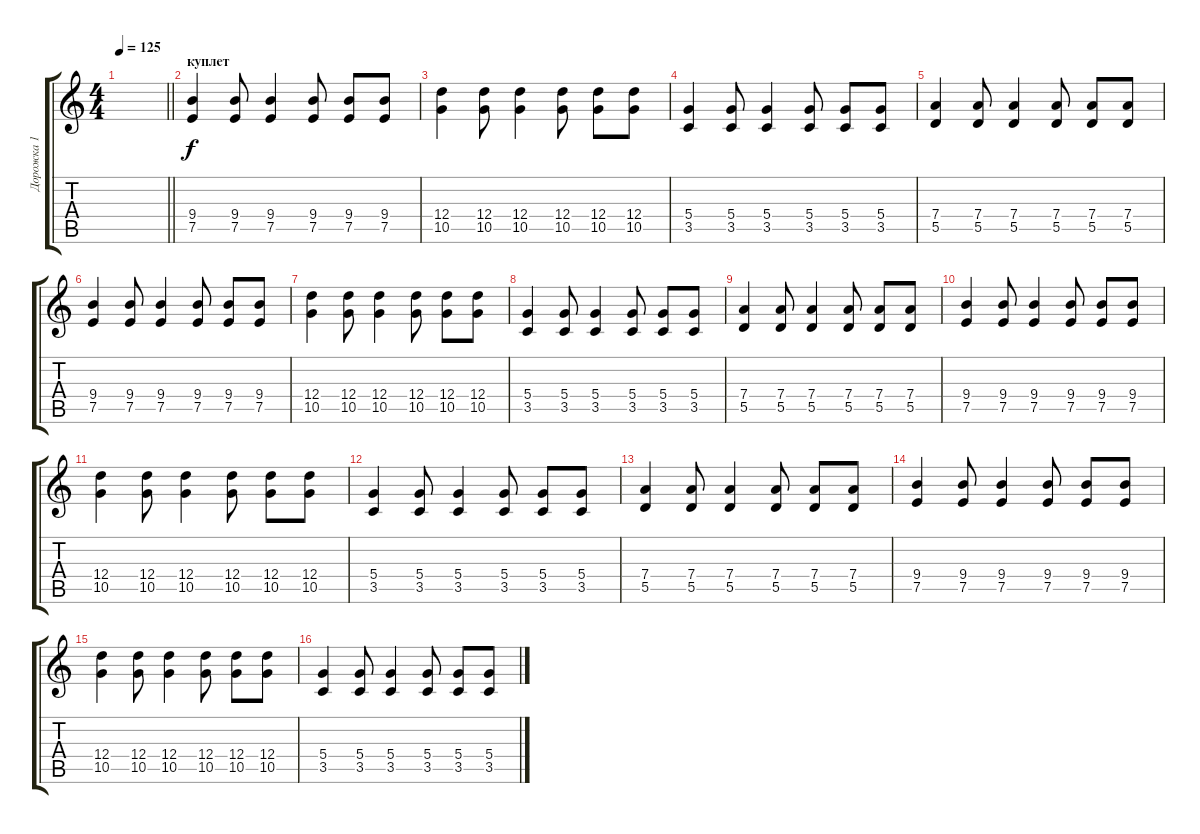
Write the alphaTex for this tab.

\track ("Дорожка 1" "Дорожка 1") {instrument electricguitarclean}
\staff {score tabs}
\tuning (E4 B3 G3 D3 A2 E2) {hide}
\ts (4 4)
\tempo 125
\clef g2
\barLineRight lightlight
\ks c
|
\section ("" "куплет")
(9.4 7.5).4 (9.4 7.5).8 (9.4 7.5).4 (9.4 7.5).8 (9.4 7.5).8 (9.4 7.5).8 |
(12.4 10.5).4 (12.4 10.5).8 (12.4 10.5).4 (12.4 10.5).8 (12.4 10.5).8 (12.4 10.5).8 |
(5.4 3.5).4 (5.4 3.5).8 (5.4 3.5).4 (5.4 3.5).8 (5.4 3.5).8 (5.4 3.5).8 |
(7.4 5.5).4 (7.4 5.5).8 (7.4 5.5).4 (7.4 5.5).8 (7.4 5.5).8 (7.4 5.5).8 |
(9.4 7.5).4 (9.4 7.5).8 (9.4 7.5).4 (9.4 7.5).8 (9.4 7.5).8 (9.4 7.5).8 |
(12.4 10.5).4 (12.4 10.5).8 (12.4 10.5).4 (12.4 10.5).8 (12.4 10.5).8 (12.4 10.5).8 |
(5.4 3.5).4 (5.4 3.5).8 (5.4 3.5).4 (5.4 3.5).8 (5.4 3.5).8 (5.4 3.5).8 |
(7.4 5.5).4 (7.4 5.5).8 (7.4 5.5).4 (7.4 5.5).8 (7.4 5.5).8 (7.4 5.5).8 |
(9.4 7.5).4 (9.4 7.5).8 (9.4 7.5).4 (9.4 7.5).8 (9.4 7.5).8 (9.4 7.5).8 |
(12.4 10.5).4 (12.4 10.5).8 (12.4 10.5).4 (12.4 10.5).8 (12.4 10.5).8 (12.4 10.5).8 |
(5.4 3.5).4 (5.4 3.5).8 (5.4 3.5).4 (5.4 3.5).8 (5.4 3.5).8 (5.4 3.5).8 |
(7.4 5.5).4 (7.4 5.5).8 (7.4 5.5).4 (7.4 5.5).8 (7.4 5.5).8 (7.4 5.5).8 |
(9.4 7.5).4 (9.4 7.5).8 (9.4 7.5).4 (9.4 7.5).8 (9.4 7.5).8 (9.4 7.5).8 |
(12.4 10.5).4 (12.4 10.5).8 (12.4 10.5).4 (12.4 10.5).8 (12.4 10.5).8 (12.4 10.5).8 |
(5.4 3.5).4 (5.4 3.5).8 (5.4 3.5).4 (5.4 3.5).8 (5.4 3.5).8 (5.4 3.5).8
